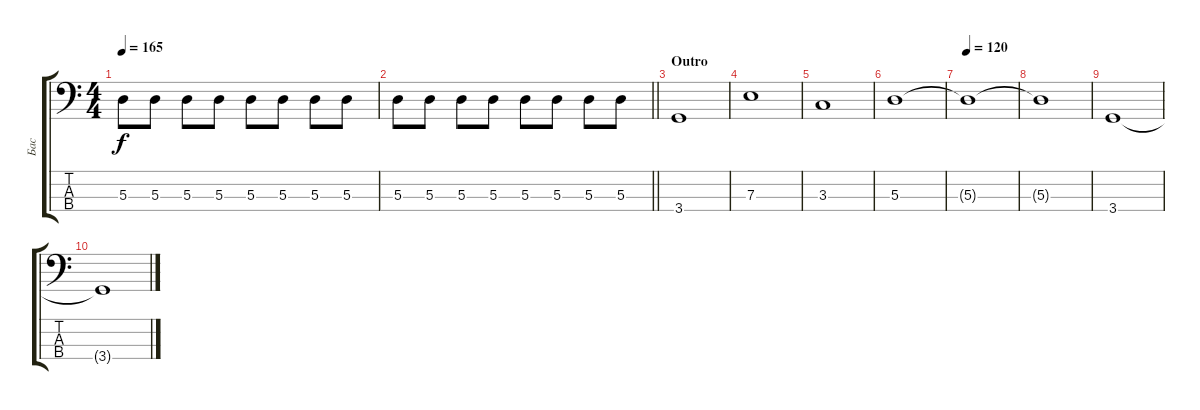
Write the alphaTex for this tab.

\track ("Бас" "Бас") {instrument electricbassfinger}
\staff {score tabs}
\tuning (G2 D2 A1 E1) {hide}
\ts (4 4)
\tempo 165
\clef f4
\ks c
5.3.8{dy f} 5.3.8 5.3.8 5.3.8 5.3.8 5.3.8 5.3.8 5.3.8 |
\barLineRight lightlight
5.3.8 5.3.8 5.3.8 5.3.8 5.3.8 5.3.8 5.3.8 5.3.8 |
\section ("" "Outro")
3.4.1 |
7.3.1 |
3.3.1 |
5.3.1 |
\tempo 120
5.3{t}.1 |
5.3{t}.1 |
3.4.1 |
3.4{t}.1
